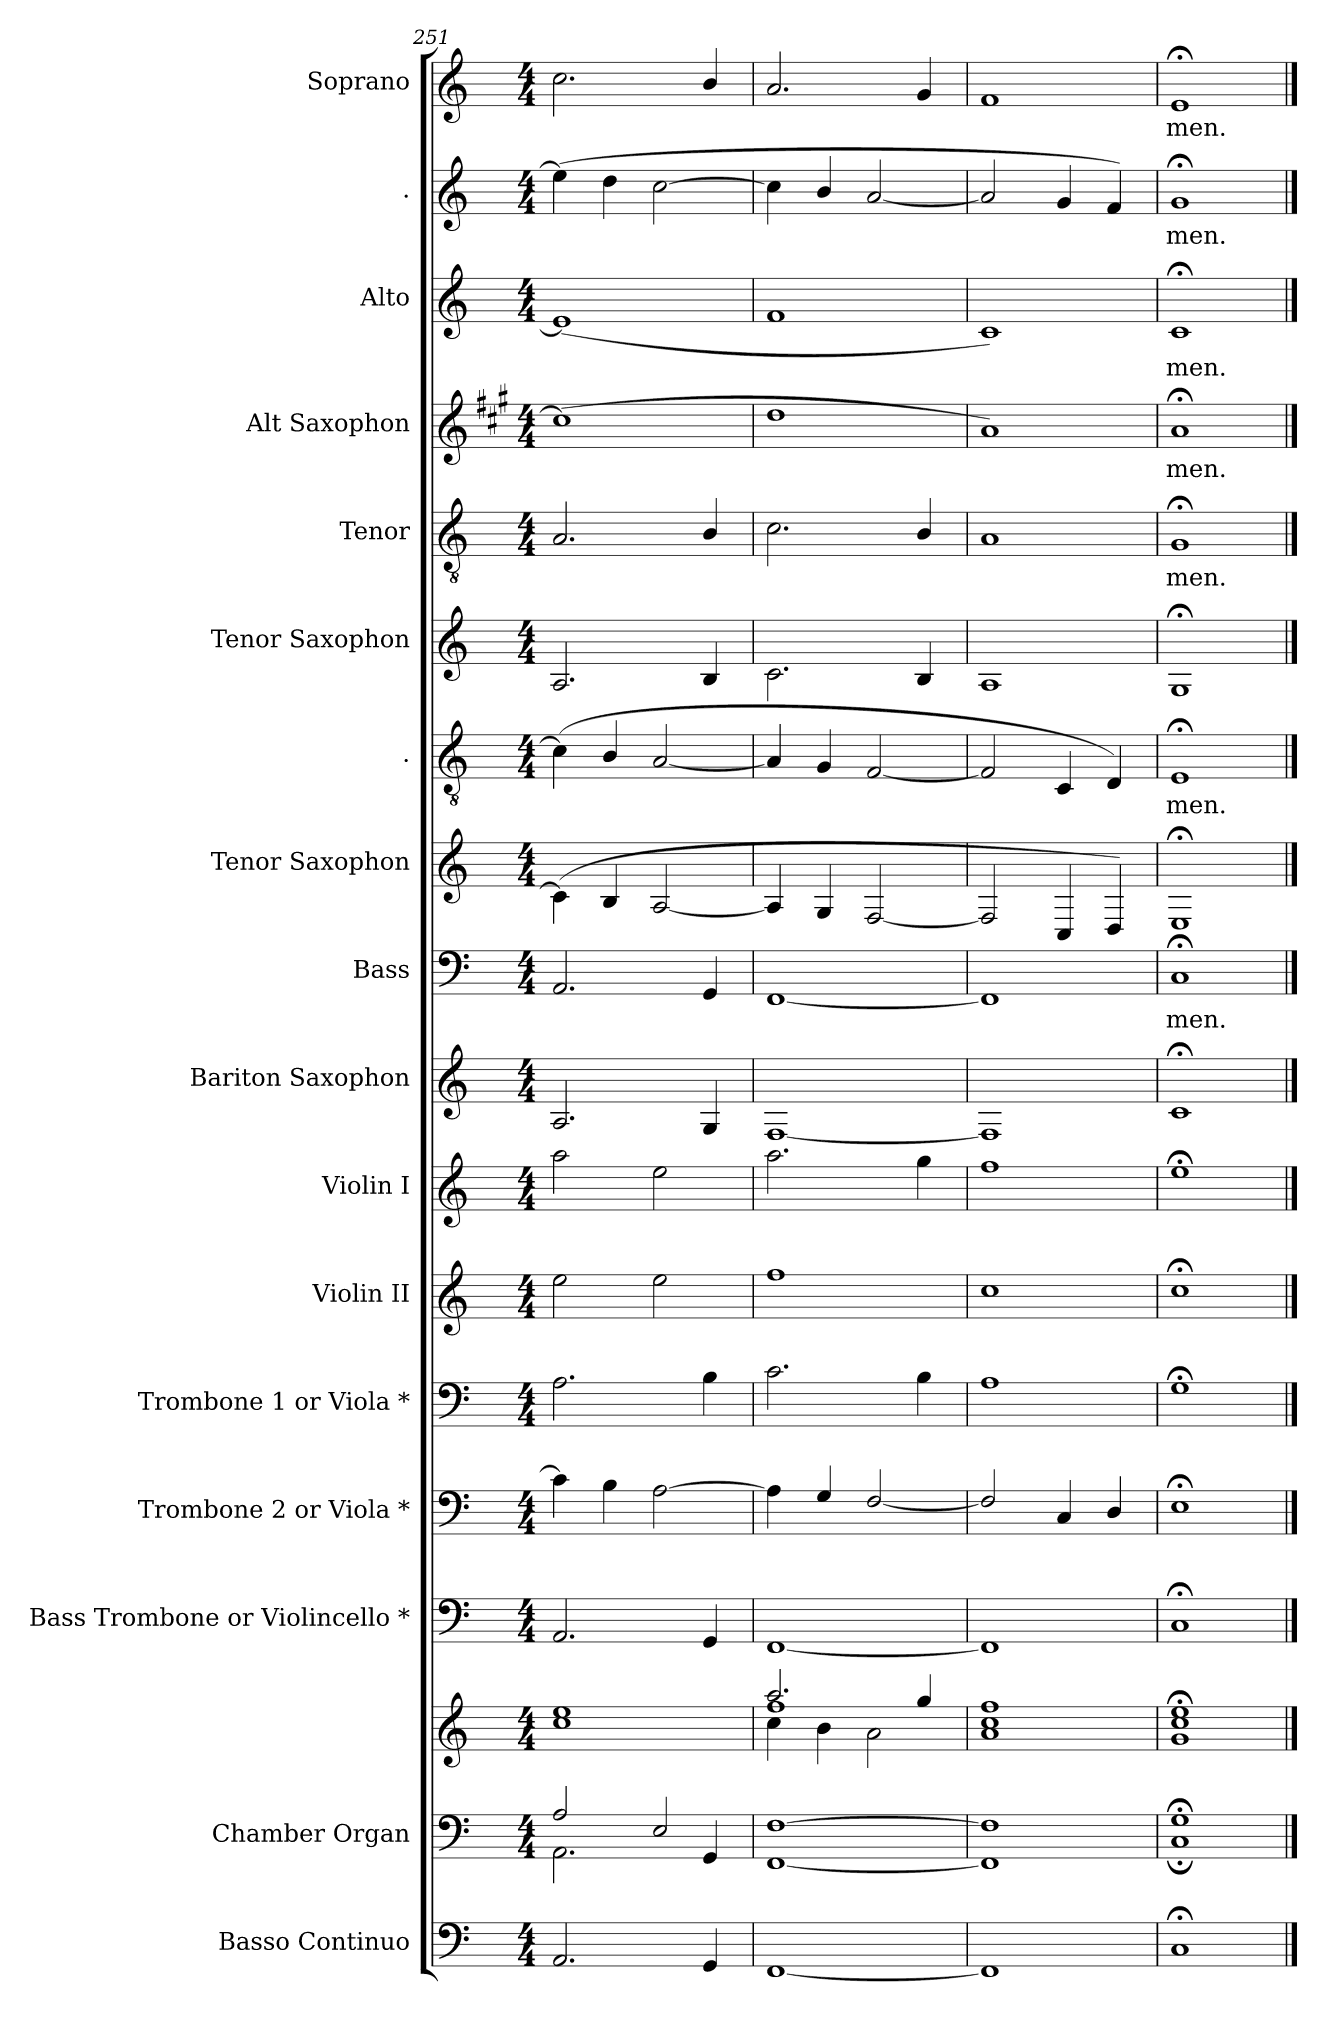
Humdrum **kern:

**kern	**kern	**kern	**kern	**kern	**kern	**kern	**kern	**kern	**kern	**text	**kern	**kern	**text	**kern	**kern	**text	**kern	**text	**kern	**text	**kern	**text	**kern	**text
*part17	*part16	*part16	*part15	*part14	*part13	*part12	*part11	*part10	*part9	*part9	*part8	*part7	*part7	*part6	*part5	*part5	*part4	*part4	*part3	*part3	*part2	*part2	*part1	*part1
*staff18	*staff17	*staff16	*staff15	*staff14	*staff13	*staff12	*staff11	*staff10	*staff9	*staff9	*staff8	*staff7	*staff7	*staff6	*staff5	*staff5	*staff4	*staff4	*staff3	*staff3	*staff2	*staff2	*staff1	*staff1
*I"Basso  Continuo	*I"Chamber  Organ	*	*I"Bass Trombone or Violincello *	*I"Trombone 2 or Viola *	*I"Trombone 1 or Viola *	*I"Violin II	*I"Violin I	*I"Bariton Saxophon	*I"Bass	*	*I"Tenor Saxophon	*I".	*	*I"Tenor Saxophon	*I"Tenor	*	*I"Alt Saxophon	*	*I"Alto	*	*I".	*	*I"Soprano	*
*I'B Cont	*I'Org.	*	*I'B. Tbn.	*I'Tbn 2	*I'Tbn 1	*I'Vln. II	*I'Vln. I	*I'Bar. Sax.	*I'B.	*	*I'T. Sax.	*	*	*I'T. Sax.	*I'T,	*	*I'A. Sax.	*	*I'A.	*	*	*	*I'S.	*
*clefF4	*clefF4	*clefG2	*clefF4	*clefF4	*clefF4	*clefG2	*clefG2	*clefG2	*clefF4	*	*clefG2	*clefGv2	*	*clefG2	*clefGv2	*	*clefG2	*	*clefG2	*	*clefG2	*	*clefG2	*
*ITrd7c12	*	*	*	*	*	*	*	*ITrd12c21	*	*	*ITrd8c14	*ITrd7c12	*	*ITrd8c14	*ITrd7c12	*	*ITrd5c9	*	*	*	*	*	*	*
*k[]	*k[]	*k[]	*k[]	*k[]	*k[]	*k[]	*k[]	*k[]	*k[]	*	*k[]	*k[]	*	*k[]	*k[]	*	*k[]	*	*k[]	*	*k[]	*	*k[]	*
*M4/4	*M4/4	*M4/4	*M4/4	*M4/4	*M4/4	*M4/4	*M4/4	*M4/4	*M4/4	*	*M4/4	*M4/4	*	*M4/4	*M4/4	*	*M4/4	*	*M4/4	*	*M4/4	*	*M4/4	*
=251	=251	=251	=251	=251	=251	=251	=251	=251	=251	=251	=251	=251	=251	=251	=251	=251	=251	=251	=251	=251	=251	=251	=251	=251
*	*^	*	*	*	*	*	*	*	*	*	*	*	*	*	*	*	*	*	*	*	*	*	*	*
2.AAA/	2A/	2.AA\	1cc 1ee	2.AA/	4c\]	2.A\	2ee\	2aa\	2.AA/	2.AA/	.	(4C\]	(4C\]	.	2.AA/	2.AA/	.	(1e]	.	(1e]	.	(4ee\]	.	2.cc\	.
.	.	.	.	.	4B\	.	.	.	.	.	.	4BB/	4BB/	.	.	.	.	.	.	.	.	4dd\	.	.	.
.	2E/	.	.	.	[2A\	.	2ee\	2ee\	.	.	.	[2AA/	[2AA/	.	.	.	.	.	.	.	.	[2cc\	.	.	.
4GGG/	.	4GG/	.	4GG/	.	4B\	.	.	4GG/	4GG/	.	.	.	.	4BB/	4BB/	.	.	.	.	.	.	.	4b/	.
=252	=252	=252	=252	=252	=252	=252	=252	=252	=252	=252	=252	=252	=252	=252	=252	=252	=252	=252	=252	=252	=252	=252	=252	=252	=252
*	*	*	*^	*	*	*	*	*	*	*	*	*	*	*	*	*	*	*	*	*	*	*	*	*	*
*	*	*	*	*^	*	*	*	*	*	*	*	*	*	*	*	*	*	*	*	*	*	*	*	*	*	*
[1FFF	[1F	[1FF	2.aa/	4cc\	1ff	[1FF	4A\]	2.c\	1ff	2.aa\	[1FF	[1FF	.	4AA/]	4AA/]	.	2.C\	2.C\	.	1f	.	1f	.	4cc\]	.	2.a/	.
.	.	.	.	4b\	.	.	4G/	.	.	.	.	.	.	4GG/	4GG/	.	.	.	.	.	.	.	.	4b/	.	.	.
.	.	.	.	2a\	.	.	[2F/	.	.	.	.	.	.	[2FF/	[2FF/	.	.	.	.	.	.	.	.	[2a/	.	.	.
.	.	.	4gg/	.	.	.	.	4B\	.	4gg\	.	.	.	.	.	.	4BB/	4BB/	.	.	.	.	.	.	.	4g/	.
*	*	*	*v	*v	*v	*	*	*	*	*	*	*	*	*	*	*	*	*	*	*	*	*	*	*	*	*	*
=253	=253	=253	=253	=253	=253	=253	=253	=253	=253	=253	=253	=253	=253	=253	=253	=253	=253	=253	=253	=253	=253	=253	=253	=253	=253
1FFF]	1F]	1FF]	1a 1cc 1ff	1FF]	2F/]	1A	1cc	1ff	1FF]	1FF]	.	2FF/]	2FF/]	.	1AA	1AA	.	1c)	.	1c)	.	2a/]	.	1f	.
.	.	.	.	.	4C/	.	.	.	.	.	.	4CC/	4CC/	.	.	.	.	.	.	.	.	4g/	.	.	.
.	.	.	.	.	4D/	.	.	.	.	.	.	4DD/)	4DD/)	.	.	.	.	.	.	.	.	4f/)	.	.	.
=254	=254	=254	=254	=254	=254	=254	=254	=254	=254	=254	=254	=254	=254	=254	=254	=254	=254	=254	=254	=254	=254	=254	=254	=254	=254
!	!	!	!	!	!	!	!	!	!	!	!LO:LY:b	!	!	!LO:LY:b	!	!	!LO:LY:b	!	!LO:LY:b	!	!LO:LY:b	!	!LO:LY:b	!	!LO:LY:b
1CC;<	1G;<	1C;	1g;< 1cc;< 1ee;<	1C;<	1E;<	1G;<	1cc;<	1ee;<	1C;<	1C;<	-men.	1EE;<	1EE;<	-men.	1GG;<	1GG;<	-men.	1c;<	-men.	1c;<	-men.	1g;<	-men.	1e;<	-men.
*	*v	*v	*	*	*	*	*	*	*	*	*	*	*	*	*	*	*	*	*	*	*	*	*	*	*
==	==	==	==	==	==	==	==	==	==	==	==	==	==	==	==	==	==	==	==	==	==	==	==	==
*-	*-	*-	*-	*-	*-	*-	*-	*-	*-	*-	*-	*-	*-	*-	*-	*-	*-	*-	*-	*-	*-	*-	*-	*-
